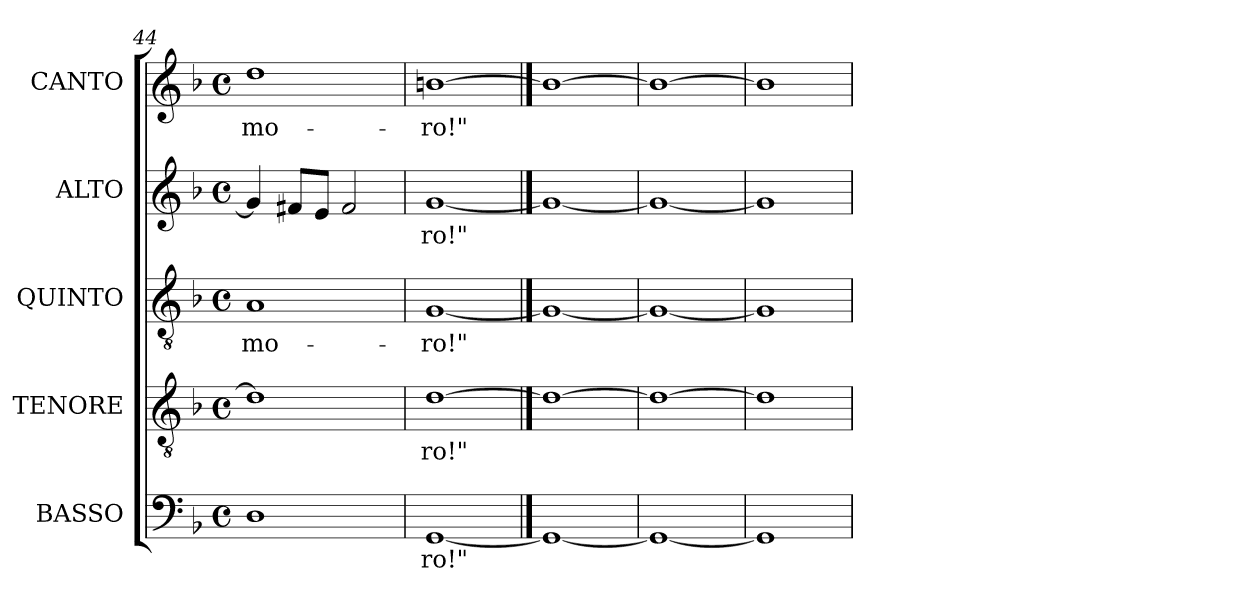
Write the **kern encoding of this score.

**kern	**text	**kern	**text	**kern	**text	**kern	**text	**kern	**text
*part5	*part5	*part4	*part4	*part3	*part3	*part2	*part2	*part1	*part1
*staff5	*staff5	*staff4	*staff4	*staff3	*staff3	*staff2	*staff2	*staff1	*staff1
*I"BASSO	*	*I"TENORE	*	*I"QUINTO	*	*I"ALTO	*	*I"CANTO	*
*I'B	*	*I'T.	*	*I'T	*	*I'A.	*	*	*
*clefF4	*	*clefGv2	*	*clefGv2	*	*clefG2	*	*clefG2	*
*	*	*ITrd7c12	*	*ITrd7c12	*	*	*	*	*
*k[b-]	*	*k[b-]	*	*k[b-]	*	*k[b-]	*	*k[b-]	*
*F:	*	*F:	*	*F:	*	*F:	*	*F:	*
*M4/4	*	*M4/4	*	*M4/4	*	*M4/4	*	*M4/4	*
*met(c)	*	*met(c)	*	*met(c)	*	*met(c)	*	*met(c)	*
=44	=44	=44	=44	=44	=44	=44	=44	=44	=44
!	!	!	!	!	!LO:LY:b:color=#000000	!	!	!	!
!	!	!	!	!	!	!	!	!	!LO:LY:b:color=#000000
1Di	.	1Di]	.	1AAi	mo-	4gi/]	.	1ddi	mo-
.	.	.	.	.	.	8f#Xi/L	.	.	.
.	.	.	.	.	.	8ei/J	.	.	.
.	.	.	.	.	.	2f#i/	.	.	.
=45	=45	=45	=45	=45	=45	=45	=45	=45	=45
!	!LO:LY:b:color=#000000	!	!	!	!	!	!	!	!
!	!	!	!LO:LY:b:color=#000000	!	!	!	!	!	!
!	!	!	!	!	!LO:LY:b:color=#000000	!	!	!	!
!	!	!	!	!	!	!	!LO:LY:b:color=#000000	!	!
!	!	!	!	!	!	!	!	!	!LO:LY:b:color=#000000
[1GGi	-ro!"	[1Di	-ro!"	[1GGi	-ro!"	[1gi	-ro!"	[1bni	-ro!"
==46	==46	==46	==46	==46	==46	==46	==46	==46	==46
1GGi_	.	1Di_	.	1GGi_	.	1gi_	.	1bi_	.
=47	=47	=47	=47	=47	=47	=47	=47	=47	=47
1GGi_	.	1Di_	.	1GGi_	.	1gi_	.	1bi_	.
=48	=48	=48	=48	=48	=48	=48	=48	=48	=48
1GGi]	.	1Di]	.	1GGi]	.	1gi]	.	1bi]	.
=	=	=	=	=	=	=	=	=	=
*-	*-	*-	*-	*-	*-	*-	*-	*-	*-
